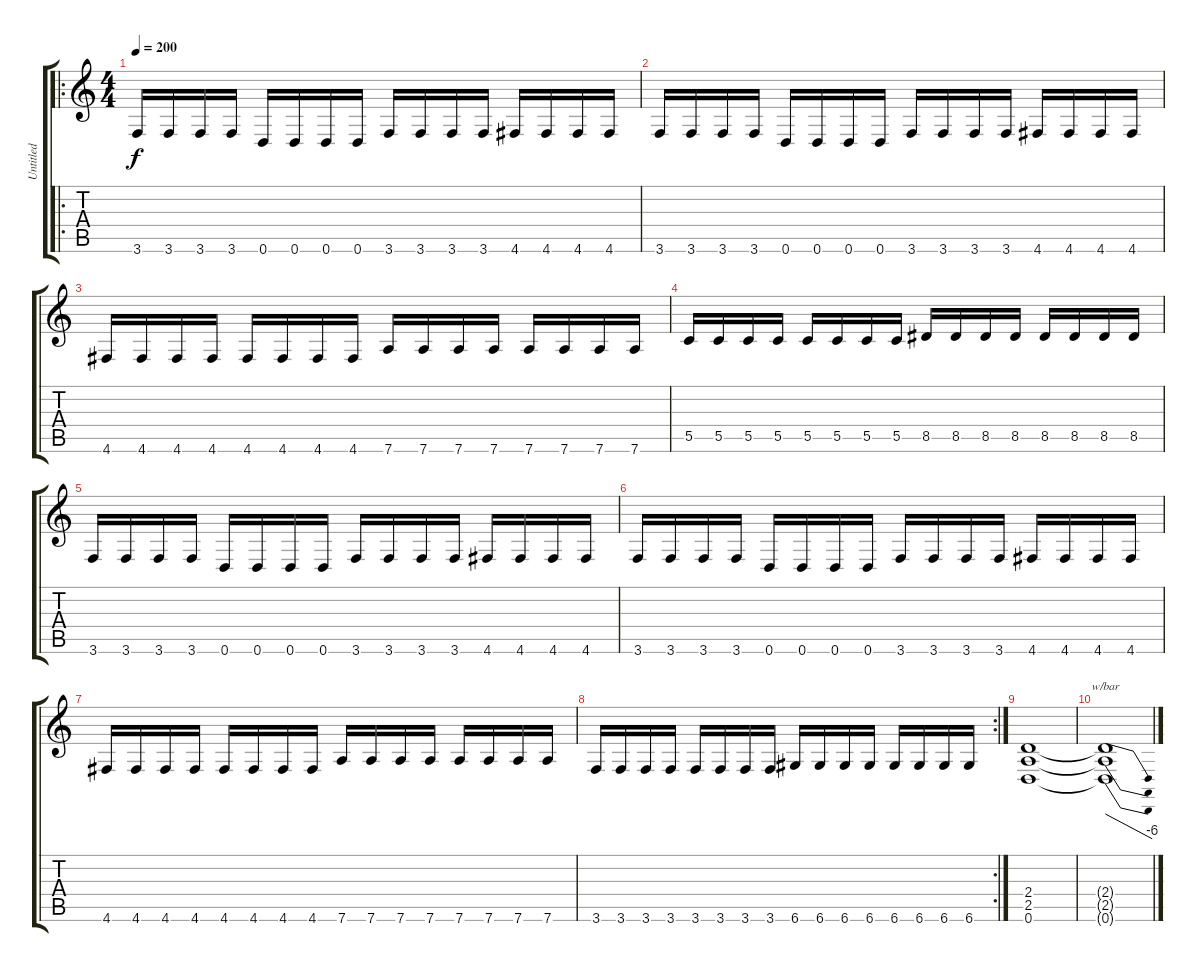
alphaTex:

\track ("Untitled" "Untitled") {instrument distortionguitar}
\staff {score tabs}
\tuning (D4 A3 F3 C3 G2 D2) {hide}
\ro
\ts (4 4)
\tempo 200
\clef g2
\ks c
3.6.16{dy f} 3.6.16 3.6.16 3.6.16 0.6.16 0.6.16 0.6.16 0.6.16 3.6.16 3.6.16 3.6.16 3.6.16 4.6.16 4.6.16 4.6.16 4.6.16 |
3.6.16 3.6.16 3.6.16 3.6.16 0.6.16 0.6.16 0.6.16 0.6.16 3.6.16 3.6.16 3.6.16 3.6.16 4.6.16 4.6.16 4.6.16 4.6.16 |
4.6.16 4.6.16 4.6.16 4.6.16 4.6.16 4.6.16 4.6.16 4.6.16 7.6.16 7.6.16 7.6.16 7.6.16 7.6.16 7.6.16 7.6.16 7.6.16 |
5.5.16 5.5.16 5.5.16 5.5.16 5.5.16 5.5.16 5.5.16 5.5.16 8.5.16 8.5.16 8.5.16 8.5.16 8.5.16 8.5.16 8.5.16 8.5.16 |
3.6.16 3.6.16 3.6.16 3.6.16 0.6.16 0.6.16 0.6.16 0.6.16 3.6.16 3.6.16 3.6.16 3.6.16 4.6.16 4.6.16 4.6.16 4.6.16 |
3.6.16 3.6.16 3.6.16 3.6.16 0.6.16 0.6.16 0.6.16 0.6.16 3.6.16 3.6.16 3.6.16 3.6.16 4.6.16 4.6.16 4.6.16 4.6.16 |
4.6.16 4.6.16 4.6.16 4.6.16 4.6.16 4.6.16 4.6.16 4.6.16 7.6.16 7.6.16 7.6.16 7.6.16 7.6.16 7.6.16 7.6.16 7.6.16 |
\rc 2
3.6.16 3.6.16 3.6.16 3.6.16 3.6.16 3.6.16 3.6.16 3.6.16 6.6.16 6.6.16 6.6.16 6.6.16 6.6.16 6.6.16 6.6.16 6.6.16 |
(2.4 2.5 0.6).1 |
(2.4{t} 2.5{t} 0.6{t}).1{tbe (dive default 0 0 60 -24)}
